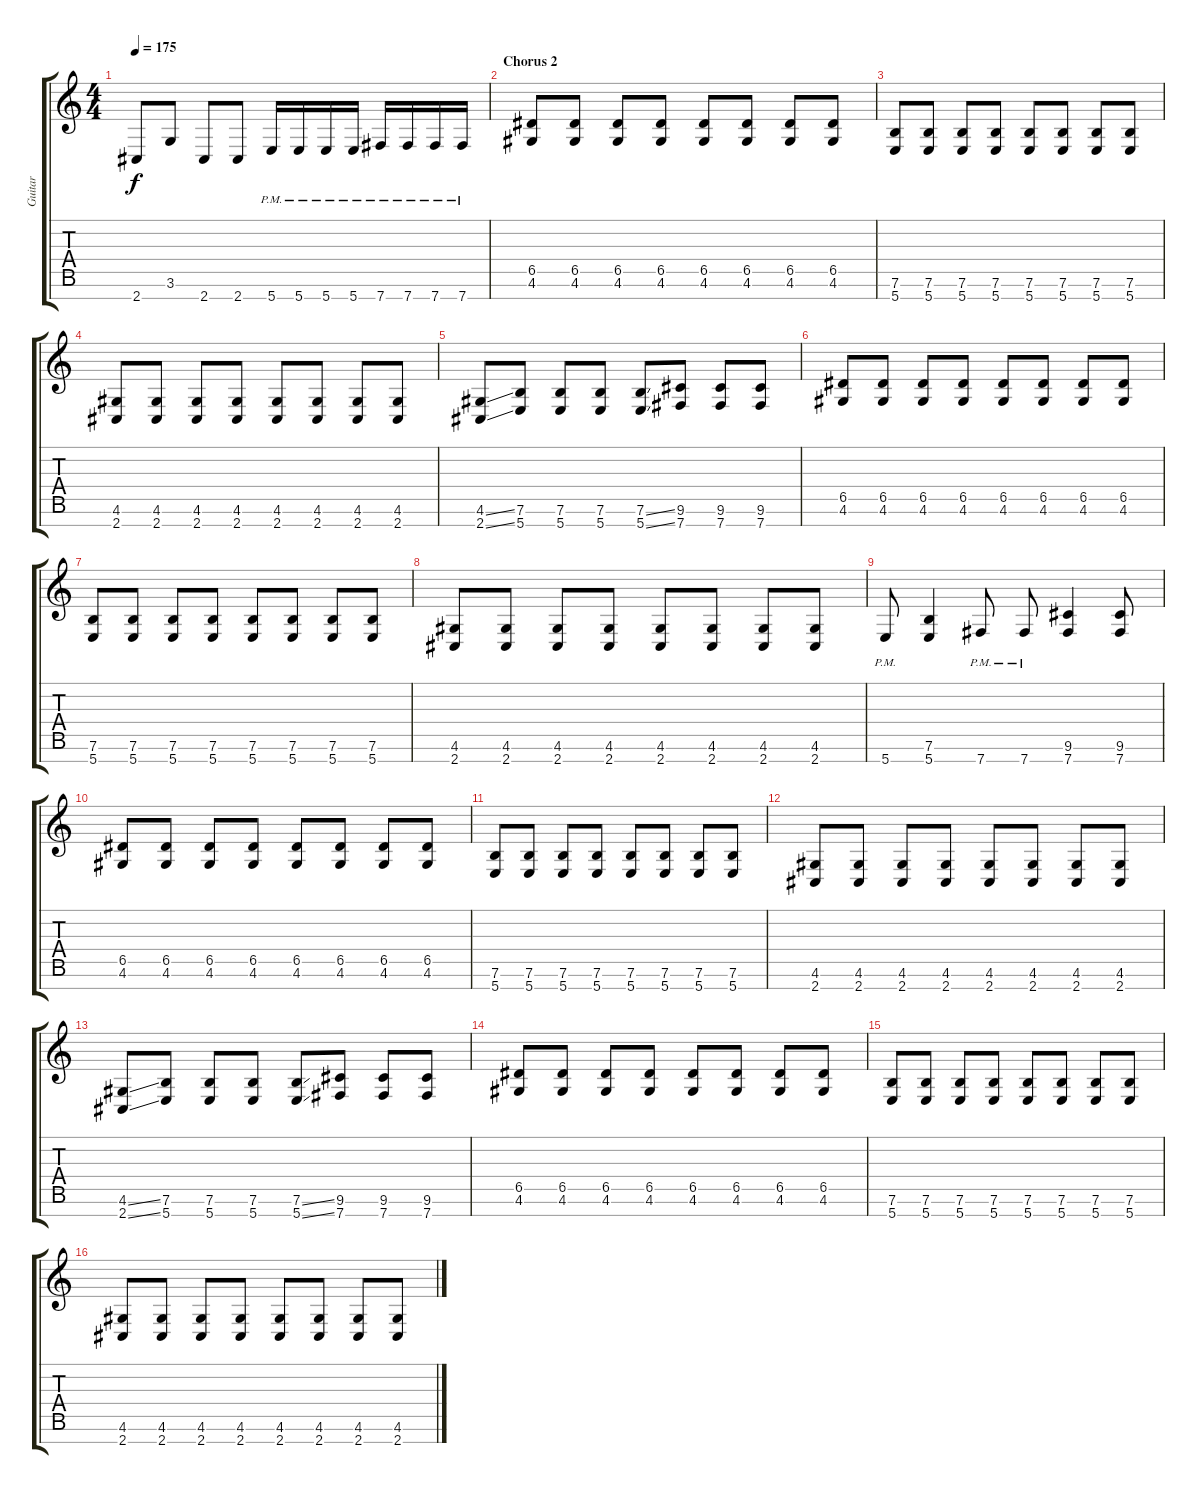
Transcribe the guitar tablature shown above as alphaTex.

\track ("Guitar" "Guitar") {instrument distortionguitar}
\staff {score tabs}
\tuning (E4 B3 G3 D3 A2 E2 B1) {hide}
\ts (4 4)
\tempo 175
\clef g2
\ks c
2.7.8{dy f} 3.6.8 2.7.8 2.7.8 5.7{pm}.16 5.7{pm}.16 5.7{pm}.16 5.7{pm}.16 7.7{pm}.16 7.7{pm}.16 7.7{pm}.16 7.7{pm}.16 |
\section ("" "Chorus 2")
(6.5 4.6).8 (6.5 4.6).8 (6.5 4.6).8 (6.5 4.6).8 (6.5 4.6).8 (6.5 4.6).8 (6.5 4.6).8 (6.5 4.6).8 |
(7.6 5.7).8 (7.6 5.7).8 (7.6 5.7).8 (7.6 5.7).8 (7.6 5.7).8 (7.6 5.7).8 (7.6 5.7).8 (7.6 5.7).8 |
(4.6 2.7).8 (4.6 2.7).8 (4.6 2.7).8 (4.6 2.7).8 (4.6 2.7).8 (4.6 2.7).8 (4.6 2.7).8 (4.6 2.7).8 |
(4.6{ss} 2.7{ss}).8 (7.6 5.7).8 (7.6 5.7).8 (7.6 5.7).8 (7.6{ss} 5.7{ss}).8 (9.6 7.7).8 (9.6 7.7).8 (9.6 7.7).8 |
(6.5 4.6).8 (6.5 4.6).8 (6.5 4.6).8 (6.5 4.6).8 (6.5 4.6).8 (6.5 4.6).8 (6.5 4.6).8 (6.5 4.6).8 |
(7.6 5.7).8 (7.6 5.7).8 (7.6 5.7).8 (7.6 5.7).8 (7.6 5.7).8 (7.6 5.7).8 (7.6 5.7).8 (7.6 5.7).8 |
(4.6 2.7).8 (4.6 2.7).8 (4.6 2.7).8 (4.6 2.7).8 (4.6 2.7).8 (4.6 2.7).8 (4.6 2.7).8 (4.6 2.7).8 |
5.7{pm}.8 (7.6 5.7).4 7.7{pm}.8 7.7{pm}.8 (9.6 7.7).4 (9.6 7.7).8 |
(6.5 4.6).8 (6.5 4.6).8 (6.5 4.6).8 (6.5 4.6).8 (6.5 4.6).8 (6.5 4.6).8 (6.5 4.6).8 (6.5 4.6).8 |
(7.6 5.7).8 (7.6 5.7).8 (7.6 5.7).8 (7.6 5.7).8 (7.6 5.7).8 (7.6 5.7).8 (7.6 5.7).8 (7.6 5.7).8 |
(4.6 2.7).8 (4.6 2.7).8 (4.6 2.7).8 (4.6 2.7).8 (4.6 2.7).8 (4.6 2.7).8 (4.6 2.7).8 (4.6 2.7).8 |
(4.6{ss} 2.7{ss}).8 (7.6 5.7).8 (7.6 5.7).8 (7.6 5.7).8 (7.6{ss} 5.7{ss}).8 (9.6 7.7).8 (9.6 7.7).8 (9.6 7.7).8 |
(6.5 4.6).8 (6.5 4.6).8 (6.5 4.6).8 (6.5 4.6).8 (6.5 4.6).8 (6.5 4.6).8 (6.5 4.6).8 (6.5 4.6).8 |
(7.6 5.7).8 (7.6 5.7).8 (7.6 5.7).8 (7.6 5.7).8 (7.6 5.7).8 (7.6 5.7).8 (7.6 5.7).8 (7.6 5.7).8 |
(4.6 2.7).8 (4.6 2.7).8 (4.6 2.7).8 (4.6 2.7).8 (4.6 2.7).8 (4.6 2.7).8 (4.6 2.7).8 (4.6 2.7).8
